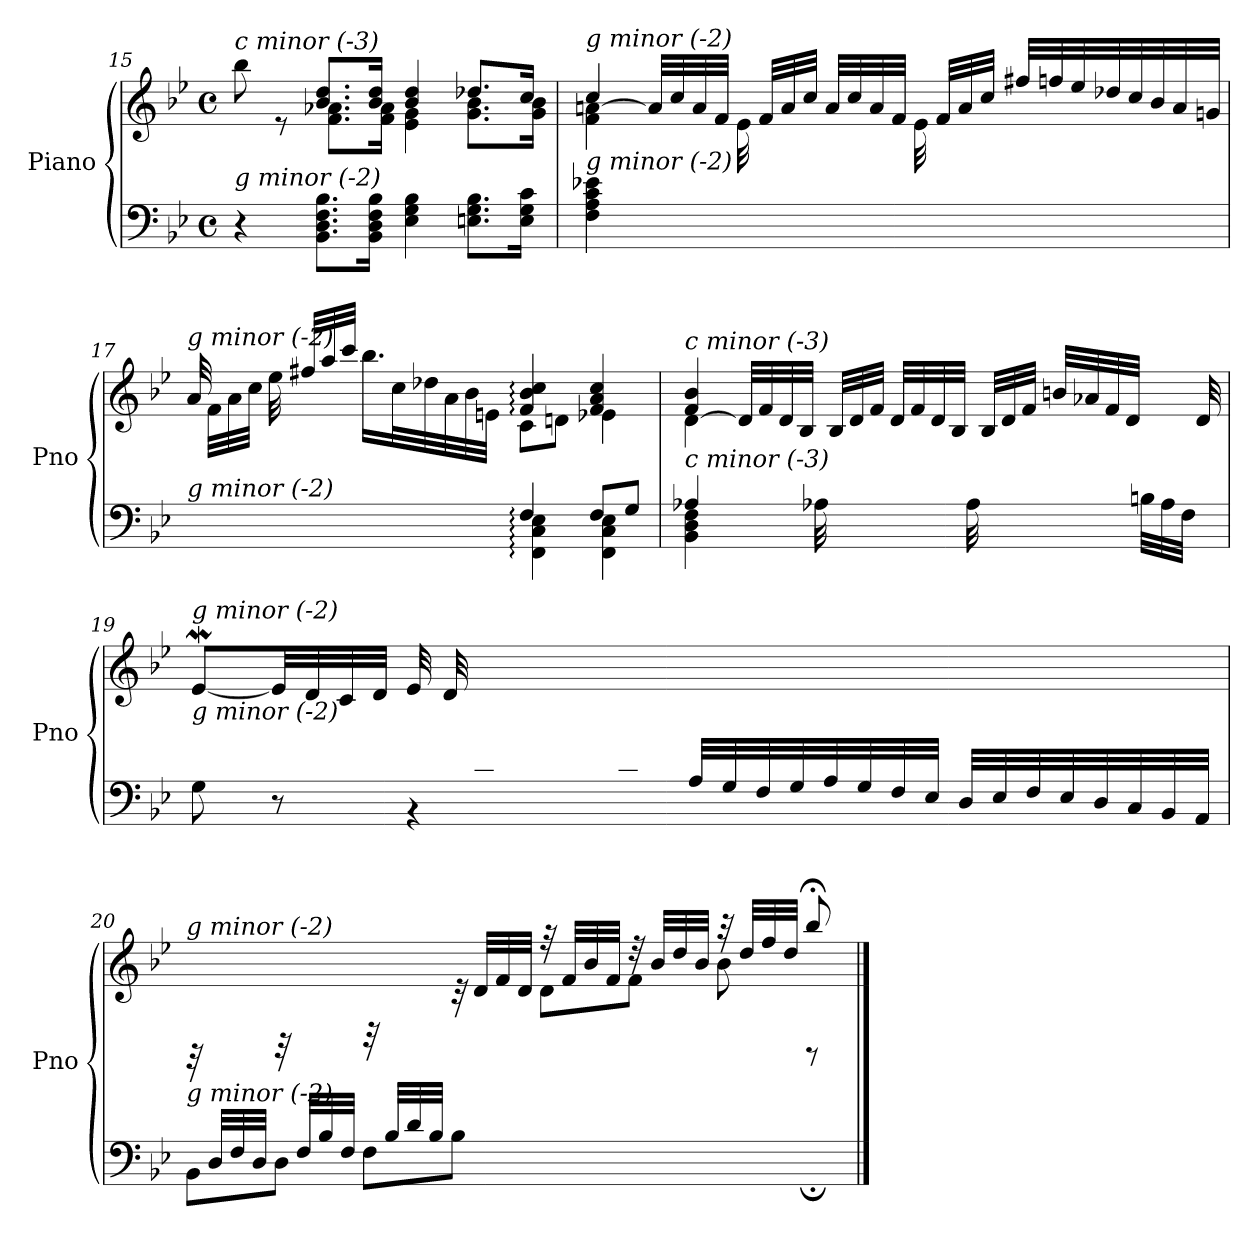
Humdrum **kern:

**kern	**kern
*part1	*part1
*staff2	*staff1
*I"Piano	*
*I'Pno	*
*clefF4	*clefG2
*k[b-e-]	*k[b-e-]
*M4/4	*M4/4
*met(c)	*met(c)
=15	=15
*^	*^
!	!	!LO:TX:i:t=c minor (-3)	!
!LO:TX:i:t=g minor (-2)	!	!	!
4ryy	4r	8bb-\	4ryy
.	.	8re	.
2.ryy	8.BB-\ 8.D\ 8.F\ 8.B-\L	8.b-/ 8.dd/L	8.f\ 8.a-X\L
.	16BB-\ 16D\ 16F\ 16B-\Jk	16b-/ 16dd/Jk	16f\ 16a-\Jk
.	4E-\ 4G\ 4B-\	4b-/ 4dd/	4e-\ 4g\
.	8.En\ 8.G\ 8.B-\L	8.dd-X/L	8.g\ 8.b-\L
.	16E\ 16G\ 16c\Jk	16cc/Jk	16g\ 16b-\Jk
!!LO:PB:g=z
=16	=16	=16	=16
*	*	*	*^
!	!	!LO:TX:i:t=g minor (-2)	!	!
!LO:TX:i:t=g minor (-2)	!	!	!	!
4ryy	4F\ 4A\ 4c\ 4e-X\	4f\ [4an\	4cc/	4.ryy
2.ryy	8ryy	32a/LLL]	2.ryy	.
.	.	32cc/	.	.
.	.	32a/	.	.
.	.	32f/JJJ	.	.
.	32ryy	32ryy	.	32e-\
.	32ryy	32f/LLL	.	8..ryy
.	16ryy	32a/	.	.
.	.	32cc/JJJ	.	.
.	8ryy	32a/LLL	.	.
.	.	32cc/	.	.
.	.	32a/	.	.
.	.	32f/JJJ	.	.
.	32ryy	32ryy	.	32e-\
.	32ryy	32f/LLL	.	4ryy
.	16ryy	32a/	.	.
.	.	32cc/JJJ	.	.
.	4ryy	32ff#Xi/LLL	.	.
.	.	32ff/	.	.
.	.	32ee-/	.	.
.	.	32dd-X/	.	.
.	.	32cc/	.	.
.	.	32b-/	.	16.ryy
.	.	32a/	.	.
.	.	32gn/JJJ	.	.
=17	=17	=17	=17	=17
*	*^	*	*	*^
!	!	!	!LO:TX:i:t=g minor (-2)	!	!	!
!LO:TX:i:t=g minor (-2)	!	!	!	!	!	!
2ryy	32ryy	2ryy	32a/	2ryy	32ryy	2ryy
.	8ryy	.	32ryy	.	32f\LLL	.
.	.	.	32ryy	.	32a\	.
.	.	.	32ryy	.	32cc\JJJ	.
.	.	.	32ryy	.	32ee-\	.
.	32ryy	.	32ff#Xi/LLL	.	16.ryy	.
.	16ryy	.	32aa/	.	.	.
.	.	.	32ccc/JJJ	.	.	.
.	4ryy	.	4ryy	.	16.bb-\LL	.
.	.	.	.	.	32cc\L	.
.	.	.	.	.	32dd-X\	.
.	.	.	.	.	32a\	.
.	.	.	.	.	32b-\	.
.	.	.	.	.	32en\JJJ	.
2ryy	4F:/	4FF\: 4C\: 4E-\:	4f/: 4b-/: 4cc/:	8c\L	2ryy	2ryy
.	.	.	.	8dn\J	.	.
.	8F/L	4FF\ 4C\ 4E-\	4f/ 4a/ 4cc/	4e-X\	.	.
.	8G/J	.	.	.	.	.
*	*	*	*	*	*v	*v
!!LO:LB:g=z
=18	=18	=18	=18	=18	=18
!	!	!	!LO:TX:i:t=c minor (-3)	!	!
!LO:TX:i:t=c minor (-3)	!	!	!	!	!
4ryy	4A-X/	4BB-\ 4D\ 4F\	[4d\	4f/ 4b-/	4ryy
2.ryy	8ryy	2.ryy	32d/LLL]	2.ryy	2.ryy
.	.	.	32f/	.	.
.	.	.	32d/	.	.
.	.	.	32B-/JJJ	.	.
.	32A-X\	.	32ryy	.	.
.	32ryy	.	32B-/LLL	.	.
.	16ryy	.	32d/	.	.
.	.	.	32f/JJJ	.	.
.	8ryy	.	32d/LLL	.	.
.	.	.	32f/	.	.
.	.	.	32d/	.	.
.	.	.	32B-/JJJ	.	.
.	32A-\	.	32ryy	.	.
.	32ryy	.	32B-/LLL	.	.
.	16ryy	.	32d/	.	.
.	.	.	32f/JJJ	.	.
.	8ryy	.	32bni/LLL	.	.
.	.	.	32a-X/	.	.
.	.	.	32f/	.	.
.	.	.	32d/JJJ	.	.
.	32Bni\LLL	.	32ryy	.	.
.	32A-\	.	32ryy	.	.
.	32F\JJJ	.	32ryy	.	.
.	32ryy	.	32d/	.	.
*	*v	*v	*	*	*
*	*	*v	*v	*v
=19	=19	=19
!	!	!LO:TX:i:t=g minor (-2)
!LO:TX:i:t=g minor (-2)	!	!
4ryy	8G\	[8e-w/L
.	8r	32e-/LL]
.	.	32d/
.	.	32c/
.	.	32d/JJJ
16ryy	4r	32e-/LLL
.	.	32d/
32c/	.	8.ryy
32B-/	.	.
32An/	.	.
32B-/	.	.
32c/	.	.
32B-/JJJ	.	.
2ryy	32A/LLL	2ryy
.	32G/	.
.	32F/	.
.	32G/	.
.	32A/	.
.	32G/	.
.	32F/	.
.	32E-/JJJ	.
.	32D/LLL	.
.	32E-/	.
.	32F/	.
.	32E-/	.
.	32D/	.
.	32C/	.
.	32BB-/	.
.	32AA/JJJ	.
!!LO:LB:g=z
=20	=20	=20
*	*	*^
!	!	!LO:TX:i:t=g minor (-2)	!
!LO:TX:i:t=g minor (-2)	!	!	!
32ryy	8BB-\L	32rEE	2ryy
32D/LLL	.	16.ryy	.
32F/	.	.	.
32D/JJJ	.	.	.
32ryy	8D\J	32rGG	.
32F/LLL	.	16.ryy	.
32B-/	.	.	.
32F/JJJ	.	.	.
32ryy	8F\L	32rBB	.
32B-/LLL	.	16.ryy	.
32d/	.	.	.
32B-/JJJ	.	.	.
2ryy	8B-\J	32rc	.
.	.	32d/LLL	.
.	.	32f/	.
.	.	32d/JJJ	.
.	4.ryy	32r	8d\L
.	.	32f/LLL	.
.	.	32b-/	.
.	.	32f/JJJ	.
.	.	32rdd	8f\J
.	.	32b-/LLL	.
.	.	32dd/	.
.	.	32b-/JJJ	.
.	.	32raa	8b-\
.	.	32dd/LLL	.
.	.	32ff/	.
.	.	32dd/JJJ	.
8ryy	8r;ccc	8bb-;</	8ryy
*v	*v	*	*
*	*v	*v
==	==
*-	*-
